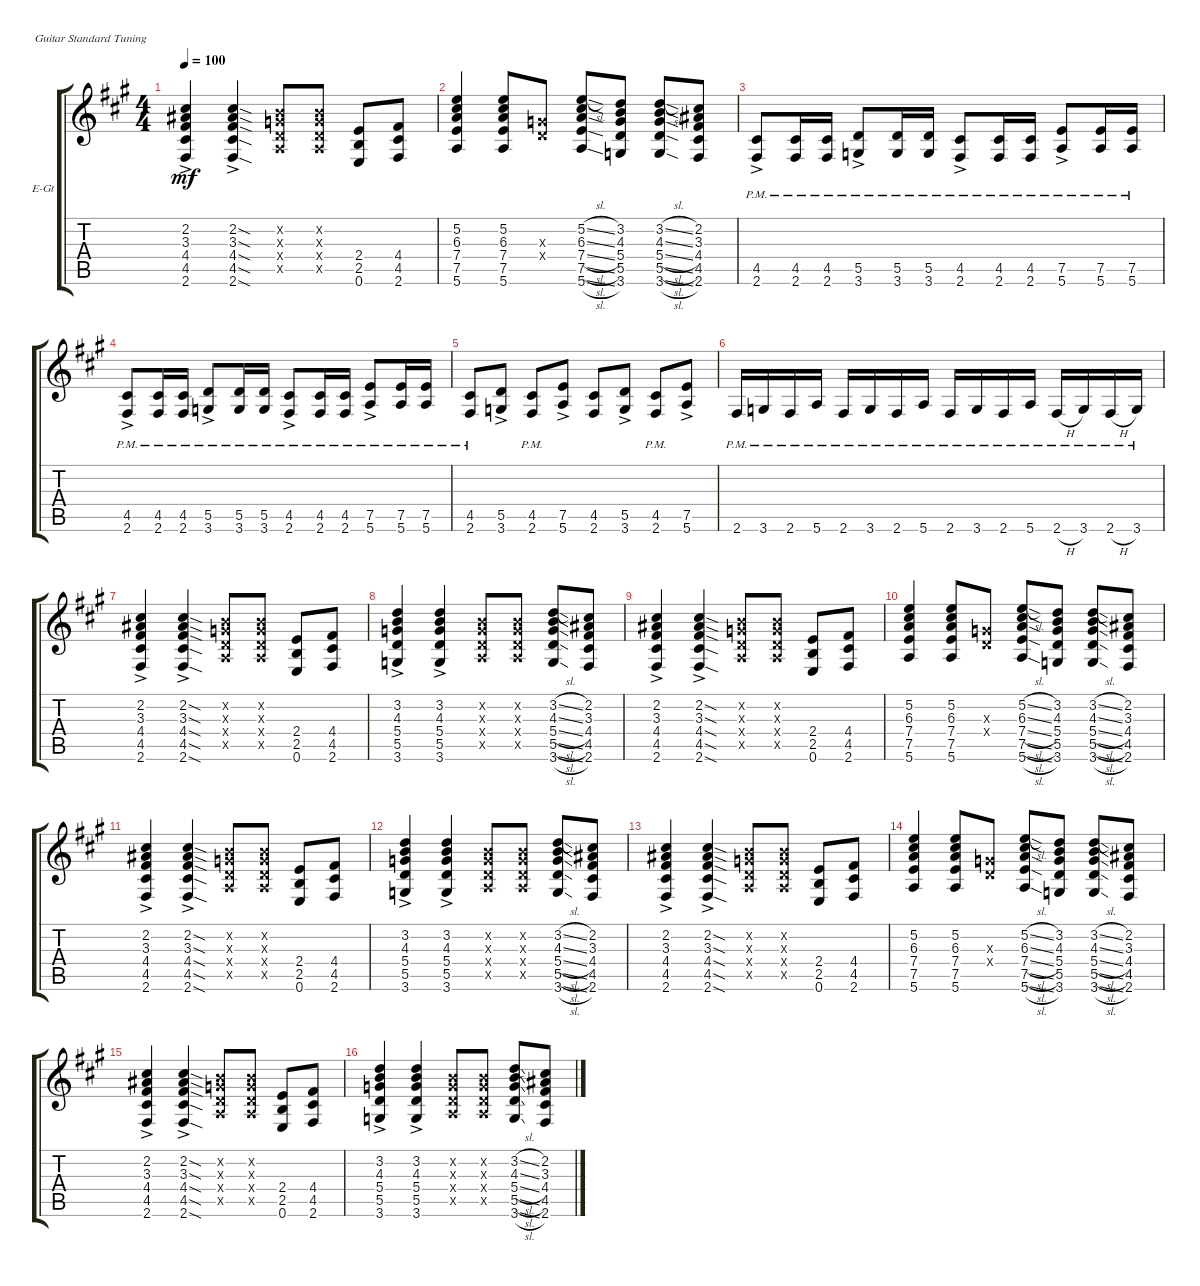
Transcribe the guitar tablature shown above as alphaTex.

\bracketExtendMode groupsimilarinstruments
\firstSystemTrackNameOrientation horizontal
\otherSystemsTrackNameOrientation horizontal
\track ("3 Guitar" "E-Gt") {instrument distortionguitar}
\staff {score tabs}
\tuning (E4 B3 G3 D3 A2 E2)
\ts (4 4)
\tempo 100
\clef g2
\scale
1.07062
\ks a
(4.4{ac} 4.5{ac} 2.6{ac} 3.3{ac} 2.2{ac}).4{dy mf} (4.4{sod ac} 4.5{sod ac} 2.6{sod ac} 2.2{sod ac} 3.3{sod ac}).4 (0.2{x} 0.3{x} 0.4{x} 0.5{x}).8 (0.2{x} 0.3{x} 0.4{x} 0.5{x}).8 (2.4 2.5 0.6).8 (4.4 4.5 2.6).8 |
\scale
0.929382 (7.4 7.5 5.6 6.3 5.2).4 (7.4 7.5 5.6 6.3 5.2).8 (0.4{x} 0.3{x}).8 (7.4{sl} 7.5{sl} 5.6{sl} 6.3{sl} 5.2{sl}).8 (5.4 5.5 3.6 4.3 3.2).8 (5.4{sl} 5.5{sl} 3.6{sl} 4.3{sl} 3.2{sl}).8 (4.4 4.5 2.6 3.3 2.2).8 |
\scale
1.07062 (4.5{ac pm} 2.6{pm}).8 (4.5{pm} 2.6{pm}).16 (4.5{pm} 2.6{pm}).16 (5.5{pm} 3.6{ac pm}).8 (5.5{pm} 3.6{pm}).16 (5.5{pm} 3.6{pm}).16 (4.5{pm} 2.6{ac pm}).8 (4.5{pm} 2.6{pm}).16 (4.5{pm} 2.6{pm}).16 (7.5{pm} 5.6{ac pm}).8 (7.5{pm} 5.6{pm}).16 (7.5{pm} 5.6{pm}).16 |
\scale
0.929382 (4.5{pm} 2.6{ac pm}).8 (4.5{pm} 2.6{pm}).16 (4.5{pm} 2.6{pm}).16 (5.5{pm} 3.6{ac pm}).8 (5.5{pm} 3.6{pm}).16 (5.5{pm} 3.6{pm}).16 (4.5{pm} 2.6{ac pm}).8 (4.5{pm} 2.6{pm}).16 (4.5{pm} 2.6{pm}).16 (7.5{pm} 5.6{ac pm}).8 (7.5{pm} 5.6{pm}).16 (7.5{pm} 5.6{pm}).16 |
\scale
1.07062 (2.6{pm} 4.5).8 (5.5 3.6{ac}).8 (2.6{pm} 4.5).8 (7.5 5.6{ac}).8 (2.6 4.5).8 (5.5 3.6{ac}).8 (2.6{pm} 4.5).8 (7.5 5.6{ac}).8 |
\scale
0.929382 2.6{pm}.16 3.6{pm}.16 2.6{pm}.16 5.6{pm}.16 2.6{pm}.16 3.6{pm}.16 2.6{pm}.16 5.6{pm}.16 2.6{pm}.16 3.6{pm}.16 2.6{pm}.16 5.6{pm}.16 2.6{h pm}.16 3.6{pm}.16 2.6{h pm}.16 3.6{pm}.16 |
\scale
1.07062 (4.4{ac} 4.5{ac} 2.6{ac} 3.3{ac} 2.2{ac}).4 (4.4{sod ac} 4.5{sod ac} 2.6{sod ac} 2.2{sod ac} 3.3{sod ac}).4 (0.2{x} 0.3{x} 0.4{x} 0.5{x}).8 (0.2{x} 0.3{x} 0.4{x} 0.5{x}).8 (2.4 2.5 0.6).8 (4.4 4.5 2.6).8 |
\scale
0.929382 (5.4{ac} 5.5{ac} 3.6{ac} 4.3{ac} 3.2{ac}).4 (5.4{ac} 5.5{ac} 3.6{ac} 4.3{ac} 3.2{ac}).4 (0.2{x} 0.3{x} 0.4{x} 0.5{x}).8 (0.2{x} 0.3{x} 0.4{x} 0.5{x}).8 (5.4{sl} 5.5{sl} 3.6{sl} 4.3{sl} 3.2{sl}).8 (4.4 4.5 2.6 3.3 2.2).8 |
\scale
1.07062 (4.4{ac} 4.5{ac} 2.6{ac} 3.3{ac} 2.2{ac}).4 (4.4{sod ac} 4.5{sod ac} 2.6{sod ac} 2.2{sod ac} 3.3{sod ac}).4 (0.2{x} 0.3{x} 0.4{x} 0.5{x}).8 (0.2{x} 0.3{x} 0.4{x} 0.5{x}).8 (2.4 2.5 0.6).8 (4.4 4.5 2.6).8 |
\scale
0.929382 (7.4 7.5 5.6 6.3 5.2).4 (7.4 7.5 5.6 6.3 5.2).8 (0.4{x} 0.3{x}).8 (7.4{sl} 7.5{sl} 5.6{sl} 6.3{sl} 5.2{sl}).8 (5.4 5.5 3.6 4.3 3.2).8 (5.4{sl} 5.5{sl} 3.6{sl} 4.3{sl} 3.2{sl}).8 (4.4 4.5 2.6 3.3 2.2).8 |
\scale
1.07062 (4.4{ac} 4.5{ac} 2.6{ac} 3.3{ac} 2.2{ac}).4 (4.4{sod ac} 4.5{sod ac} 2.6{sod ac} 2.2{sod ac} 3.3{sod ac}).4 (0.2{x} 0.3{x} 0.4{x} 0.5{x}).8 (0.2{x} 0.3{x} 0.4{x} 0.5{x}).8 (2.4 2.5 0.6).8 (4.4 4.5 2.6).8 |
\scale
0.929382 (5.4{ac} 5.5{ac} 3.6{ac} 4.3{ac} 3.2{ac}).4 (5.4{ac} 5.5{ac} 3.6{ac} 4.3{ac} 3.2{ac}).4 (0.2{x} 0.3{x} 0.4{x} 0.5{x}).8 (0.2{x} 0.3{x} 0.4{x} 0.5{x}).8 (5.4{sl} 5.5{sl} 3.6{sl} 4.3{sl} 3.2{sl}).8 (4.4 4.5 2.6 3.3 2.2).8 |
\scale
1.07062 (4.4{ac} 4.5{ac} 2.6{ac} 3.3{ac} 2.2{ac}).4 (4.4{sod ac} 4.5{sod ac} 2.6{sod ac} 2.2{sod ac} 3.3{sod ac}).4 (0.2{x} 0.3{x} 0.4{x} 0.5{x}).8 (0.2{x} 0.3{x} 0.4{x} 0.5{x}).8 (2.4 2.5 0.6).8 (4.4 4.5 2.6).8 |
\scale
0.929382 (7.4 7.5 5.6 6.3 5.2).4 (7.4 7.5 5.6 6.3 5.2).8 (0.4{x} 0.3{x}).8 (7.4{sl} 7.5{sl} 5.6{sl} 6.3{sl} 5.2{sl}).8 (5.4 5.5 3.6 4.3 3.2).8 (5.4{sl} 5.5{sl} 3.6{sl} 4.3{sl} 3.2{sl}).8 (4.4 4.5 2.6 3.3 2.2).8 |
\scale
1.07062 (4.4{ac} 4.5{ac} 2.6{ac} 3.3{ac} 2.2{ac}).4 (4.4{sod ac} 4.5{sod ac} 2.6{sod ac} 2.2{sod ac} 3.3{sod ac}).4 (0.2{x} 0.3{x} 0.4{x} 0.5{x}).8 (0.2{x} 0.3{x} 0.4{x} 0.5{x}).8 (2.4 2.5 0.6).8 (4.4 4.5 2.6).8 |
\scale
0.929382 (5.4{ac} 5.5{ac} 3.6{ac} 4.3{ac} 3.2{ac}).4 (5.4{ac} 5.5{ac} 3.6{ac} 4.3{ac} 3.2{ac}).4 (0.2{x} 0.3{x} 0.4{x} 0.5{x}).8 (0.2{x} 0.3{x} 0.4{x} 0.5{x}).8 (5.4{sl} 5.5{sl} 3.6{sl} 4.3{sl} 3.2{sl}).8 (4.4 4.5 2.6 3.3 2.2).8
